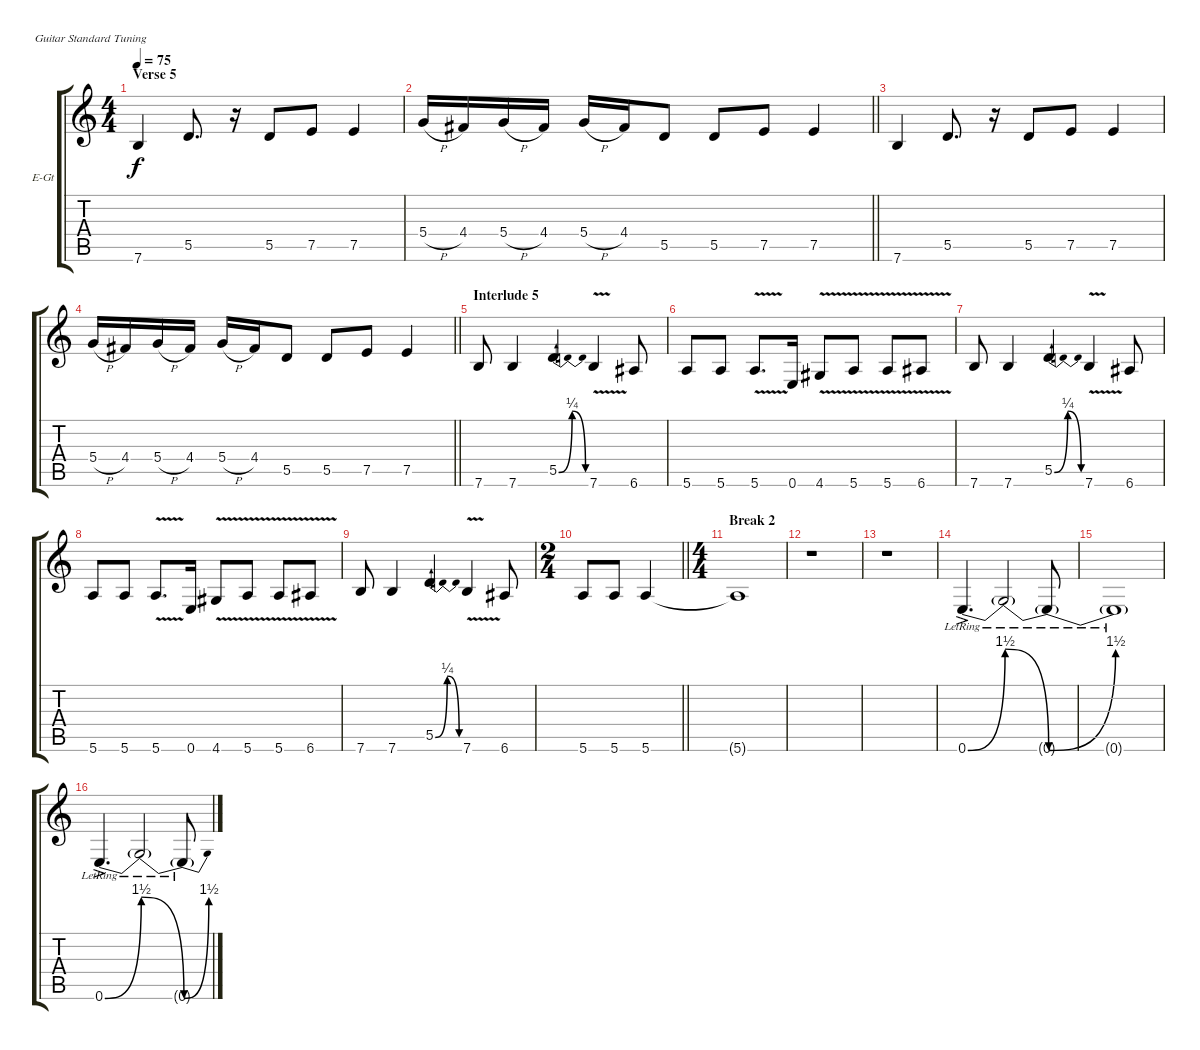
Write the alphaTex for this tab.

\bracketExtendMode groupsimilarinstruments
\firstSystemTrackNameOrientation horizontal
\otherSystemsTrackNameOrientation horizontal
\track ("Guitar (Tony Iommi)" "E-Gt") {instrument distortionguitar}
\staff {score tabs}
\tuning (E4 B3 G3 D3 A2 E2)
\ts (4 4)
\section ("" "Verse 5")
\tempo 75
\clef g2
\ks c
7.6.4{dy f} 5.5.8{d} r.16 5.5.8 7.5.8 7.5.4 |
\barLineRight lightlight
5.4{h}.16 4.4.16 5.4{h}.16 4.4.16 5.4{h}.16 4.4.16 5.5.8 5.5.8 7.5.8 7.5.4 |
7.6.4 5.5.8{d} r.16 5.5.8 7.5.8 7.5.4 |
\barLineRight lightlight
5.4{h}.16 4.4.16 5.4{h}.16 4.4.16 5.4{h}.16 4.4.16 5.5.8 5.5.8 7.5.8 7.5.4 |
\section ("" "Interlude 5")
7.6.8 7.6.4 5.5{be (bendrelease 0 0 30 1 30 1 60 0)}.4 7.6{v}.4 6.6.8 |
5.6.8 5.6.8 5.6{v}.8{d} 0.6.16 4.6{v}.8 5.6{v}.8 5.6{v}.8 6.6{v}.8 |
7.6.8 7.6.4 5.5{be (bendrelease 0 0 30 1 30 1 60 0)}.4 7.6{v}.4 6.6.8 |
5.6.8 5.6.8 5.6{v}.8{d} 0.6.16 4.6{v}.8 5.6{v}.8 5.6{v}.8 6.6{v}.8 |
7.6.8 7.6.4 5.5{be (bendrelease 0 0 30 1 30 1 60 0)}.4 7.6{v}.4 6.6.8 |
\ts (2 4)
\beaming (8 2 2)
\barLineRight lightlight
5.6.8 5.6.8 5.6.4 |
\ts (4 4)
\beaming (8 2 2 2 2)
\section ("" "Break 2")
5.6{t}.1 |
r.1 |
r.1 |
0.6{be (bend 0 0 60 6) ac lr}.4{d} 0.6{be (release 0 6 60 0) lr t}.2 0.6{be (bend 0 0 60 6) lr t}.8 |
0.6{be (hold 0 0 60 0) lr t}.1 |
0.6{be (bend 0 0 60 6) ac lr}.4{d} 0.6{be (release 0 6 60 0) lr t}.2 0.6{be (bend 0 0 60 6) lr t}.8
